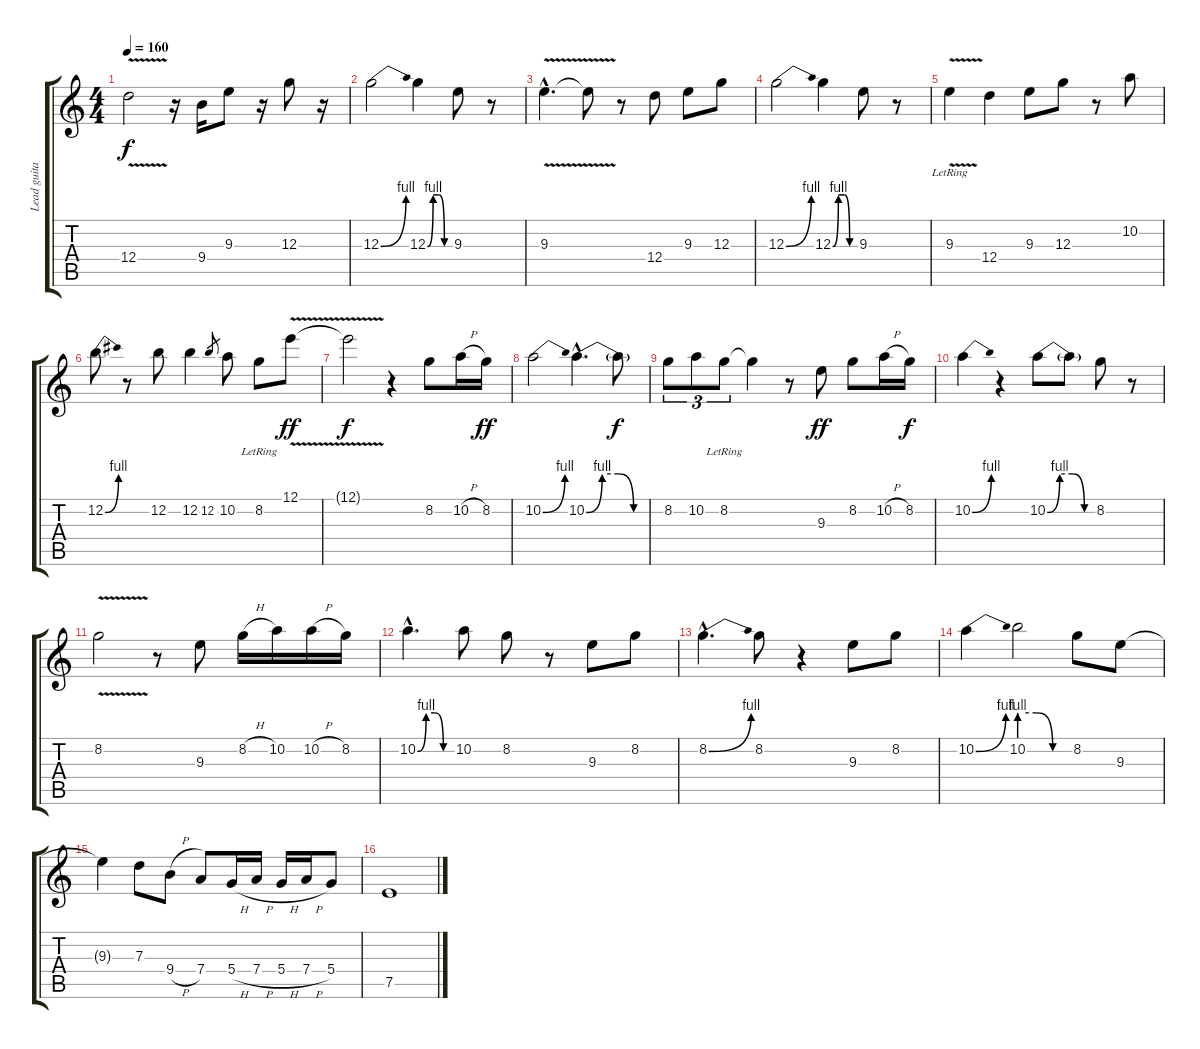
\track ("Lead guitar" "Lead guita") {instrument distortionguitar}
\staff {score tabs}
\tuning (E4 B3 G3 D3 A2 E2) {hide}
\ts (4 4)
\tempo 160
\clef g2
\ks c
12.4{v}.2{dy f} r.16 9.4.16 9.3.8 r.16 12.3.8 r.16 |
12.3{be (bend 0 0 60 4)}.2 12.3{be (custom 0 0 15 4 30 4 45 0 60 0)}.4 9.3.8 r.8 |
9.3{v hac}.4{d} 9.3{t}.8 r.8 12.4.8 9.3.8 12.3.8 |
12.3{be (bend 0 0 60 4)}.2 12.3{be (custom 0 0 15 4 30 4 45 0 60 0)}.4 9.3.8 r.8 |
9.3{v lr}.4 12.4.4 9.3.8 12.3.8 r.8 10.2.8 |
12.2{be (bend 0 0 60 4)}.8 r.8 12.2.8 12.2.4 12.2.8{gr} 10.2.8 8.2{lr}.8 12.1{v}.8{dy ff} |
12.1{t}.2{dy f} r.4 8.2.8 10.2{h}.16 8.2.16{dy ff} |
10.2{be (bend 0 0 60 4)}.2 10.2{be (custom 0 0 15 4 30 4 45 0 60 0) hac}.4{d} 10.2{t}.8{dy f} |
8.2.8{tu (3 2)} 10.2.8{tu (3 2)} 8.2{lr}.8{tu (3 2)} 8.2{t}.4 r.8 9.3.8{dy ff} 8.2.8 10.2{h}.16 8.2.16{dy f} |
10.2{be (bend 0 0 60 4)}.4 r.4 10.2{be (custom 0 0 15 4 30 4 45 0 60 0)}.8 10.2{t}.8 8.2.8 r.8 |
8.2{v}.2 r.8 9.3.8 8.2{h}.16 10.2.16 10.2{h}.16 8.2.16 |
10.2{be (custom 0 0 15 4 30 4 45 0 60 0) hac}.4{d} 10.2.8 8.2.8 r.8 9.3.8 8.2.8 |
8.2{be (bend 0 0 60 4) hac}.4{d} 8.2.8 r.4 9.3.8 8.2.8 |
10.2{be (bend 0 0 60 4)}.4 10.2{be (custom 0 4 20 4 40 0 60 0)}.2 8.2.8 9.3.8 |
9.3{t}.4 7.3.8 9.4{h}.8 7.4.8 5.4{h}.16 7.4{h}.16 5.4{h}.16 7.4{h}.16 5.4.8 |
7.5.1
